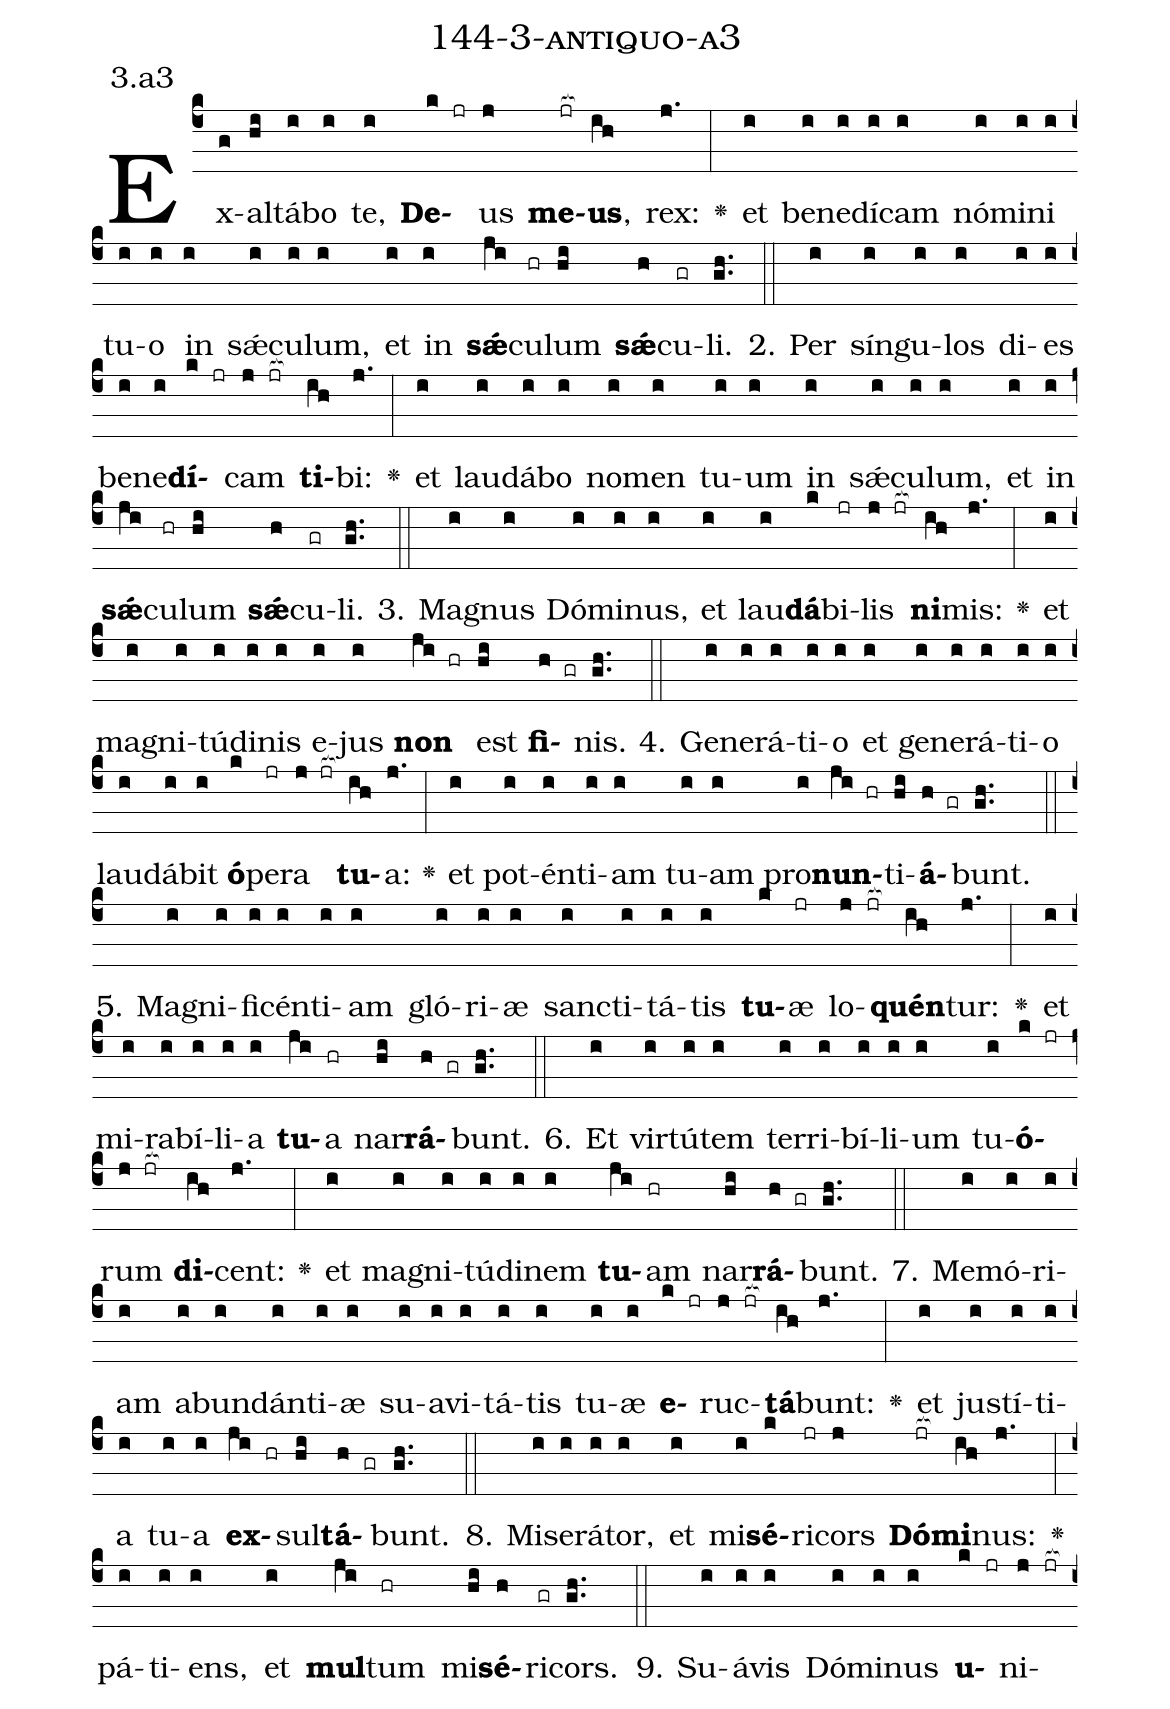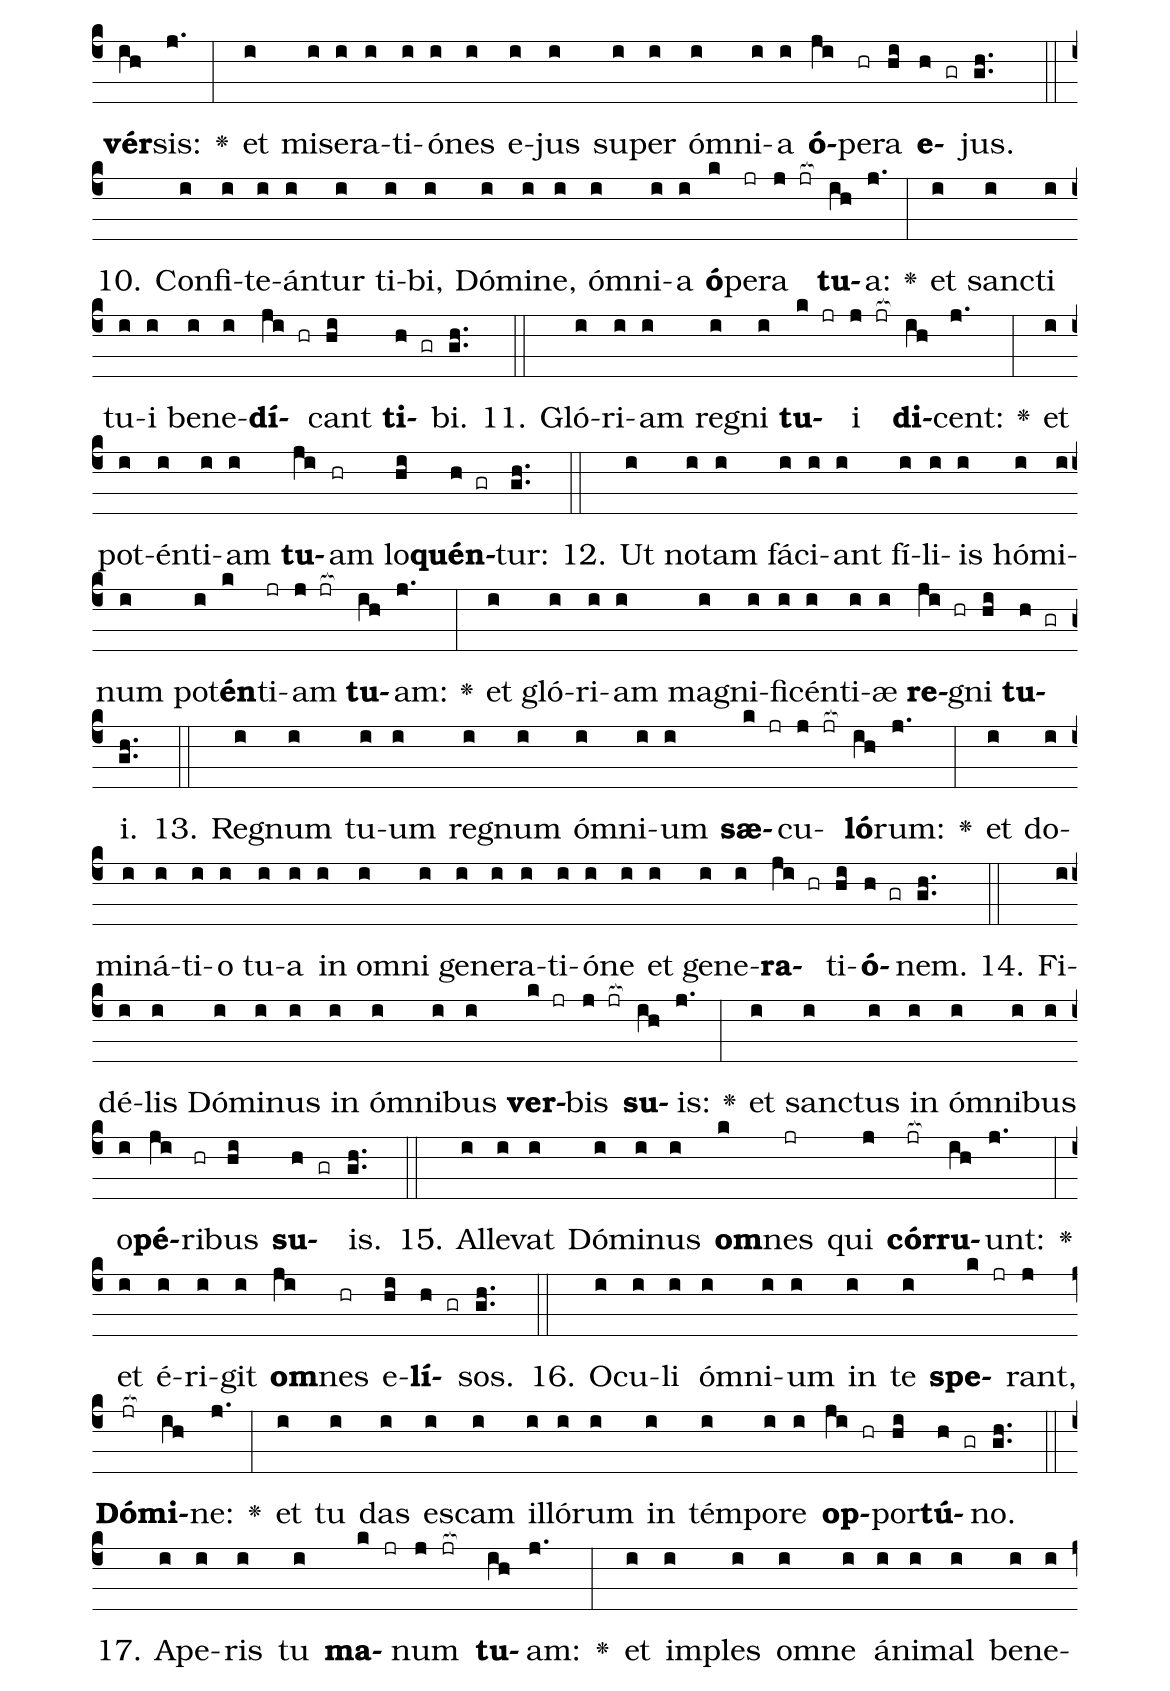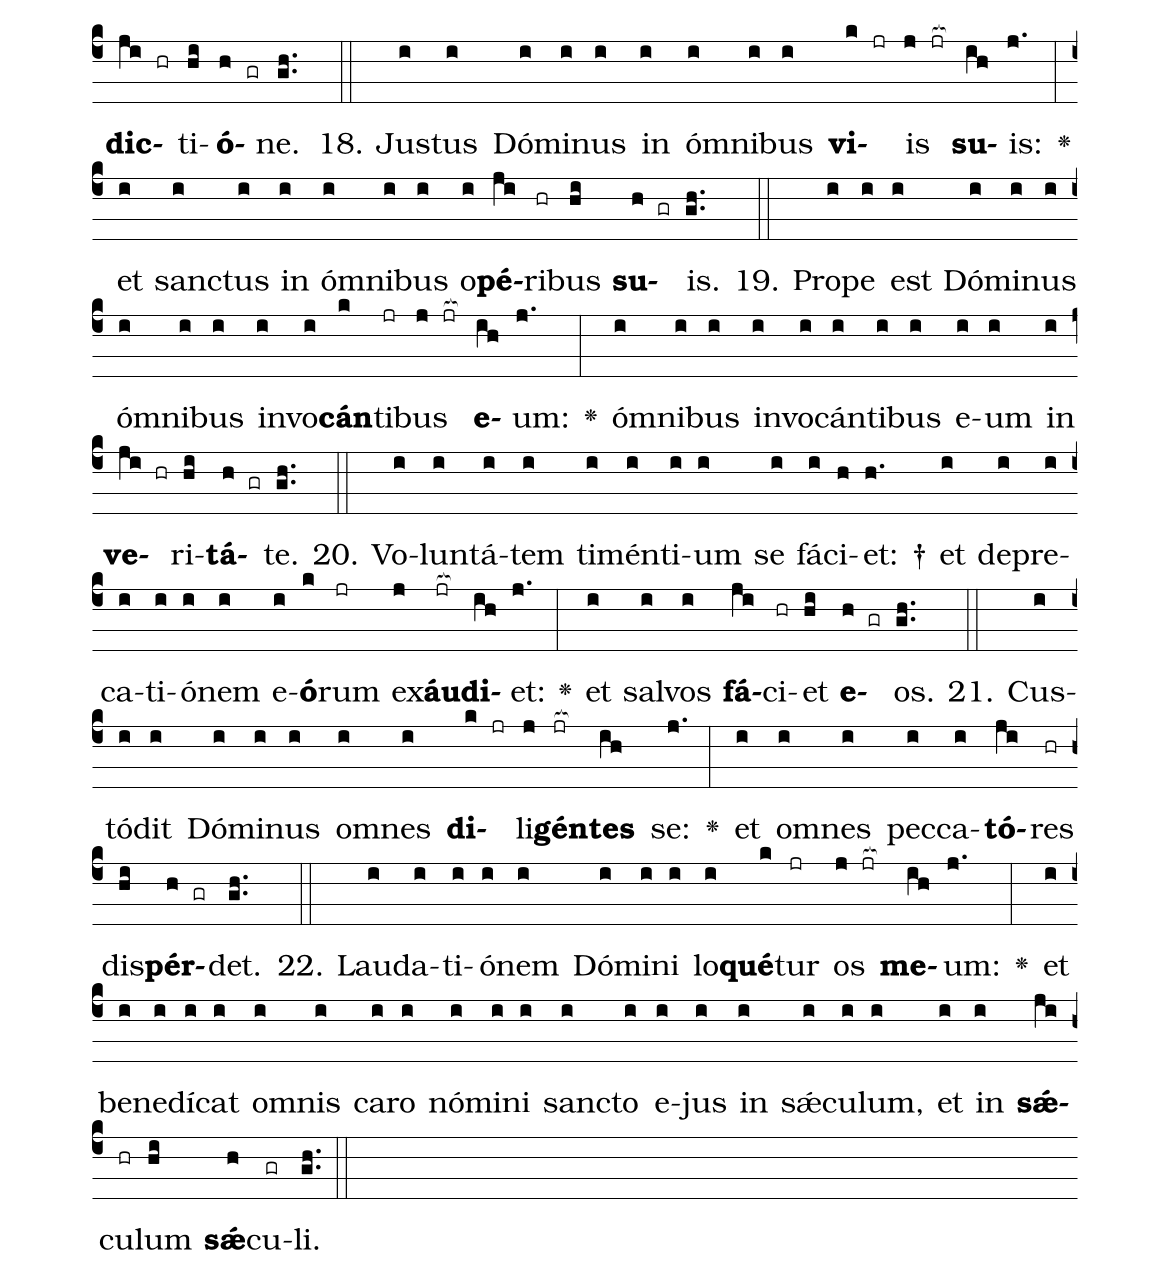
name: 144-3-antiquo-a3;
annotation: 3.a3;
%%
(c4)Ex(g)al(hi)tá(i)bo(i) te,(i) <b>De</b>(k jr)us(j) <b>me</b>(jr[ocb:1{])<b>us</b>,(ih[ocb:0}]) rex:(j.) <v>\greheightstar</v>(:) et(i) be(i)ne(i)dí(i)cam(i) nó(i)mi(i)ni(i) tu(i)o(i) in(i) sǽ(i)cu(i)lum,(i) et(i) in(i) <b>sǽ</b>(ji)cu(hr)lum(hi) <b>sǽ</b>(h)cu(gr)li.(gh..) (::)
2. Per(i) sín(i)gu(i)los(i) di(i)es(i) be(i)ne(i)<b>dí</b>(k jr)cam(j jr[ocb:1{]) <b>ti</b>(ih[ocb:0}])bi:(j.) <v>\greheightstar</v>(:) et(i) lau(i)dá(i)bo(i) no(i)men(i) tu(i)um(i) in(i) sǽ(i)cu(i)lum,(i) et(i) in(i) <b>sǽ</b>(ji)cu(hr)lum(hi) <b>sǽ</b>(h)cu(gr)li.(gh..) (::)
3. Ma(i)gnus(i) Dó(i)mi(i)nus,(i) et(i) lau(i)<b>dá</b>(k)bi(jr)lis(j jr[ocb:1{]) <b>ni</b>(ih[ocb:0}])mis:(j.) <v>\greheightstar</v>(:) et(i) ma(i)gni(i)tú(i)di(i)nis(i) e(i)jus(i) <b>non</b>(ji hr) est(hi) <b>fi</b>(h gr)nis.(gh..) (::)
4. Ge(i)ne(i)rá(i)ti(i)o(i) et(i) ge(i)ne(i)rá(i)ti(i)o(i) lau(i)dá(i)bit(i) <b>ó</b>(k)pe(jr)ra(j jr[ocb:1{]) <b>tu</b>(ih[ocb:0}])a:(j.) <v>\greheightstar</v>(:) et(i) pot(i)én(i)ti(i)am(i) tu(i)am(i) pro(i)<b>nun</b>(ji hr)ti(hi)<b>á</b>(h gr)bunt.(gh..) (::)
5. Ma(i)gni(i)fi(i)cén(i)ti(i)am(i) gló(i)ri(i)æ(i) sanc(i)ti(i)tá(i)tis(i) <b>tu</b>(k)æ(jr) lo(j jr[ocb:1{])<b>quén</b>(ih[ocb:0}])tur:(j.) <v>\greheightstar</v>(:) et(i) mi(i)ra(i)bí(i)li(i)a(i) <b>tu</b>(ji)a(hr) nar(hi)<b>rá</b>(h gr)bunt.(gh..) (::)
6. Et(i) vir(i)tú(i)tem(i) ter(i)ri(i)bí(i)li(i)um(i) tu(i)<b>ó</b>(k jr)rum(j jr[ocb:1{]) <b>di</b>(ih[ocb:0}])cent:(j.) <v>\greheightstar</v>(:) et(i) ma(i)gni(i)tú(i)di(i)nem(i) <b>tu</b>(ji)am(hr) nar(hi)<b>rá</b>(h gr)bunt.(gh..) (::)
7. Me(i)mó(i)ri(i)am(i) ab(i)un(i)dán(i)ti(i)æ(i) su(i)a(i)vi(i)tá(i)tis(i) tu(i)æ(i) <b>e</b>(k jr)ruc(j jr[ocb:1{])<b>tá</b>(ih[ocb:0}])bunt:(j.) <v>\greheightstar</v>(:) et(i) jus(i)tí(i)ti(i)a(i) tu(i)a(i) <b>ex</b>(ji hr)sul(hi)<b>tá</b>(h gr)bunt.(gh..) (::)
8. Mi(i)se(i)rá(i)tor,(i) et(i) mi(i)<b>sé</b>(k)ri(jr)cors(j) <b>Dó</b>(jr[ocb:1{])<b>mi</b>(ih[ocb:0}])nus:(j.) <v>\greheightstar</v>(:) pá(i)ti(i)ens,(i) et(i) <b>mul</b>(ji)tum(hr) mi(hi)<b>sé</b>(h)ri(gr)cors.(gh..) (::)
9. Su(i)á(i)vis(i) Dó(i)mi(i)nus(i) <b>u</b>(k jr)ni(j jr[ocb:1{])<b>vér</b>(ih[ocb:0}])sis:(j.) <v>\greheightstar</v>(:) et(i) mi(i)se(i)ra(i)ti(i)ó(i)nes(i) e(i)jus(i) su(i)per(i) óm(i)ni(i)a(i) <b>ó</b>(ji)pe(hr)ra(hi) <b>e</b>(h gr)jus.(gh..) (::)
10. Con(i)fi(i)te(i)án(i)tur(i) ti(i)bi,(i) Dó(i)mi(i)ne,(i) óm(i)ni(i)a(i) <b>ó</b>(k)pe(jr)ra(j jr[ocb:1{]) <b>tu</b>(ih[ocb:0}])a:(j.) <v>\greheightstar</v>(:) et(i) sanc(i)ti(i) tu(i)i(i) be(i)ne(i)<b>dí</b>(ji hr)cant(hi) <b>ti</b>(h gr)bi.(gh..) (::)
11. Gló(i)ri(i)am(i) re(i)gni(i) <b>tu</b>(k jr)i(j jr[ocb:1{]) <b>di</b>(ih[ocb:0}])cent:(j.) <v>\greheightstar</v>(:) et(i) pot(i)én(i)ti(i)am(i) <b>tu</b>(ji)am(hr) lo(hi)<b>quén</b>(h gr)tur:(gh..) (::)
12. Ut(i) no(i)tam(i) fá(i)ci(i)ant(i) fí(i)li(i)is(i) hó(i)mi(i)num(i) pot(i)<b>én</b>(k)ti(jr)am(j jr[ocb:1{]) <b>tu</b>(ih[ocb:0}])am:(j.) <v>\greheightstar</v>(:) et(i) gló(i)ri(i)am(i) ma(i)gni(i)fi(i)cén(i)ti(i)æ(i) <b>re</b>(ji hr)gni(hi) <b>tu</b>(h gr)i.(gh..) (::)
13. Re(i)gnum(i) tu(i)um(i) re(i)gnum(i) óm(i)ni(i)um(i) <b>sæ</b>(k jr)cu(j jr[ocb:1{])<b>ló</b>(ih[ocb:0}])rum:(j.) <v>\greheightstar</v>(:) et(i) do(i)mi(i)ná(i)ti(i)o(i) tu(i)a(i) in(i) om(i)ni(i) ge(i)ne(i)ra(i)ti(i)ó(i)ne(i) et(i) ge(i)ne(i)<b>ra</b>(ji hr)ti(hi)<b>ó</b>(h gr)nem.(gh..) (::)
14. Fi(i)dé(i)lis(i) Dó(i)mi(i)nus(i) in(i) óm(i)ni(i)bus(i) <b>ver</b>(k jr)bis(j jr[ocb:1{]) <b>su</b>(ih[ocb:0}])is:(j.) <v>\greheightstar</v>(:) et(i) sanc(i)tus(i) in(i) óm(i)ni(i)bus(i) o(i)<b>pé</b>(ji)ri(hr)bus(hi) <b>su</b>(h gr)is.(gh..) (::)
15. Al(i)le(i)vat(i) Dó(i)mi(i)nus(i) <b>om</b>(k)nes(jr) qui(j) <b>cór</b>(jr[ocb:1{])<b>ru</b>(ih[ocb:0}])unt:(j.) <v>\greheightstar</v>(:) et(i) é(i)ri(i)git(i) <b>om</b>(ji)nes(hr) e(hi)<b>lí</b>(h gr)sos.(gh..) (::)
16. O(i)cu(i)li(i) óm(i)ni(i)um(i) in(i) te(i) <b>spe</b>(k jr)rant,(j) <b>Dó</b>(jr[ocb:1{])<b>mi</b>(ih[ocb:0}])ne:(j.) <v>\greheightstar</v>(:) et(i) tu(i) das(i) es(i)cam(i) il(i)ló(i)rum(i) in(i) tém(i)po(i)re(i) <b>op</b>(ji hr)por(hi)<b>tú</b>(h gr)no.(gh..) (::)
17. A(i)pe(i)ris(i) tu(i) <b>ma</b>(k jr)num(j jr[ocb:1{]) <b>tu</b>(ih[ocb:0}])am:(j.) <v>\greheightstar</v>(:) et(i) im(i)ples(i) om(i)ne(i) á(i)ni(i)mal(i) be(i)ne(i)<b>dic</b>(ji hr)ti(hi)<b>ó</b>(h gr)ne.(gh..) (::)
18. Jus(i)tus(i) Dó(i)mi(i)nus(i) in(i) óm(i)ni(i)bus(i) <b>vi</b>(k jr)is(j jr[ocb:1{]) <b>su</b>(ih[ocb:0}])is:(j.) <v>\greheightstar</v>(:) et(i) sanc(i)tus(i) in(i) óm(i)ni(i)bus(i) o(i)<b>pé</b>(ji)ri(hr)bus(hi) <b>su</b>(h gr)is.(gh..) (::)
19. Pro(i)pe(i) est(i) Dó(i)mi(i)nus(i) óm(i)ni(i)bus(i) in(i)vo(i)<b>cán</b>(k)ti(jr)bus(j jr[ocb:1{]) <b>e</b>(ih[ocb:0}])um:(j.) <v>\greheightstar</v>(:) óm(i)ni(i)bus(i) in(i)vo(i)cán(i)ti(i)bus(i) e(i)um(i) in(i) <b>ve</b>(ji hr)ri(hi)<b>tá</b>(h gr)te.(gh..) (::)
20. Vo(i)lun(i)tá(i)tem(i) ti(i)mén(i)ti(i)um(i) se(i) fá(i)ci(h)et: †(h.) et(i) de(i)pre(i)ca(i)ti(i)ó(i)nem(i) e(i)<b>ó</b>(k)rum(jr) ex(j)<b>áu</b>(jr[ocb:1{])<b>di</b>(ih[ocb:0}])et:(j.) <v>\greheightstar</v>(:) et(i) sal(i)vos(i) <b>fá</b>(ji)ci(hr)et(hi) <b>e</b>(h gr)os.(gh..) (::)
21. Cus(i)tó(i)dit(i) Dó(i)mi(i)nus(i) om(i)nes(i) <b>di</b>(k jr)li(j)<b>gén</b>(jr[ocb:1{])<b>tes</b>(ih[ocb:0}]) se:(j.) <v>\greheightstar</v>(:) et(i) om(i)nes(i) pec(i)ca(i)<b>tó</b>(ji)res(hr) dis(hi)<b>pér</b>(h gr)det.(gh..) (::)
22. Lau(i)da(i)ti(i)ó(i)nem(i) Dó(i)mi(i)ni(i) lo(i)<b>qué</b>(k)tur(jr) os(j jr[ocb:1{]) <b>me</b>(ih[ocb:0}])um:(j.) <v>\greheightstar</v>(:) et(i) be(i)ne(i)dí(i)cat(i) om(i)nis(i) ca(i)ro(i) nó(i)mi(i)ni(i) sanc(i)to(i) e(i)jus(i) in(i) sǽ(i)cu(i)lum,(i) et(i) in(i) <b>sǽ</b>(ji)cu(hr)lum(hi) <b>sǽ</b>(h)cu(gr)li.(gh..) (::)
